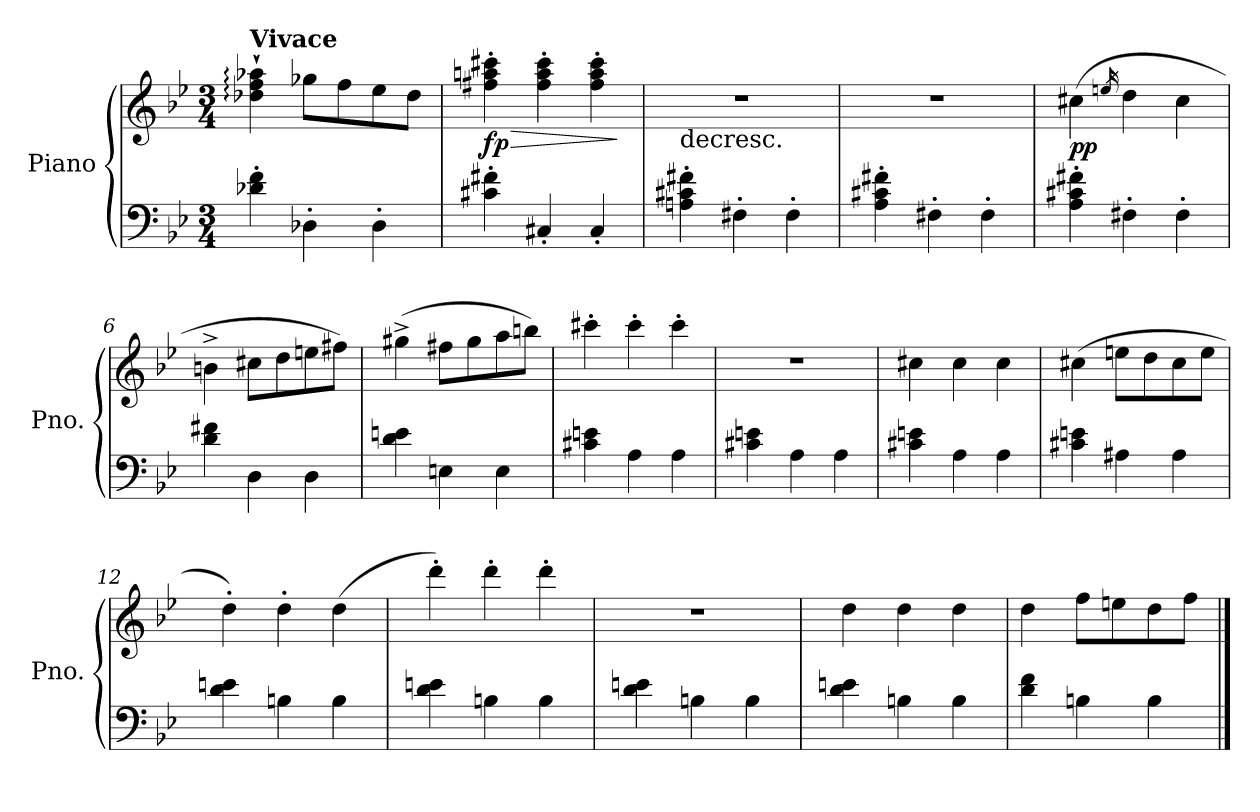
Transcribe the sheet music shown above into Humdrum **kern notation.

**kern	**kern	**dynam
*part1	*part1	*part1
*staff2	*staff1	*staff1/2
*I"Piano	*	*
*I'Pno.	*	*
*clefF4	*clefG2	*
*k[b-e-]	*k[b-e-]	*
*M3/4	*M3/4	*
=1	=1	=1
!	!LO:TX:a:B:t=Vivace	!
4d-X\' 4f\'	4dd-X\:` 4ff\:` 4aa-X\:`	.
4D-X'\	8gg-X\L	.
.	8ff\	.
4D-'\	8ee-\	.
.	8dd-\J	.
=2	=2	=2
!	!	!LO:HP:b
!	!	!LO:DY:n=1:b
4c#X\' 4f#X\'	4ff#X\' 4aan\' 4ccc#X\'	> fp
4C#X'/	4ff#\' 4aa\' 4ccc#\'	.
4C#'/	4ff#\' 4aa\' 4ccc#\'	.
.	.	]
=3	=3	=3
!	!LO:TX:b:t=decresc.	!
4An\' 4c#X\' 4f#X\'	2.r	.
4F#X'\	.	.
4F#'\	.	.
=4	=4	=4
4A\' 4c#X\' 4f#X\'	2.r	.
4F#X'\	.	.
4F#'\	.	.
=5	=5	=5
!	!	!LO:DY:b
4A\' 4c#X\' 4f#X\'	(>4cc#X\	pp
.	16qeen/	.
4F#X'\	4dd\	.
4F#'\	4cc#\	.
=6	=6	=6
4d\ 4f#X\	4bn^\	.
4D\	8cc#X\L	.
.	8dd\	.
4D\	8een\	.
.	8ff#X\J)	.
!!LO:LB:g=z
=7	=7	=7
4d\ 4en\	(>4gg#X^\	.
4En\	8ff#X\L	.
.	8gg#\	.
4E\	8aa\	.
.	8bbn\J)	.
=8	=8	=8
4c#X\ 4en\	4ccc#X'\	.
4A\	4ccc#'\	.
4A\	4ccc#'\	.
=9	=9	=9
4c#X\ 4en\	2.r	.
4A\	.	.
4A\	.	.
=10	=10	=10
4c#X\ 4en\	4cc#X\	.
!	!	!LO:DY:b
!	!	!LO:DY:n=1:b
4A\	4cc#\	other-dynamics pp
4A\	4cc#\	.
=11	=11	=11
4c#X\ 4en\	(>4cc#X\	.
4A#X\	8een\L	.
.	8dd\	.
4A#\	8cc#\	.
.	8ee\J	.
=12	=12	=12
4d\ 4en\	4dd'\)	.
4Bn\	4dd'\	.
4B\	(>4dd\	.
=13	=13	=13
4d\ 4en\	4ddd'\)	.
4Bn\	4ddd'\	.
4B\	4ddd'\	.
!!LO:LB:g=z
=14	=14	=14
4d\ 4en\	2.r	.
4Bn\	.	.
4B\	.	.
=15	=15	=15
4d\ 4en\	4dd\	.
4Bn\	4dd\	.
4B\	4dd\	.
=16	=16	=16
4d\ 4f\	4dd\	.
4Bn\	8ff\L	.
.	8een\	.
4B\	8dd\	.
.	8ff\J	.
==	==	==
*-	*-	*-
